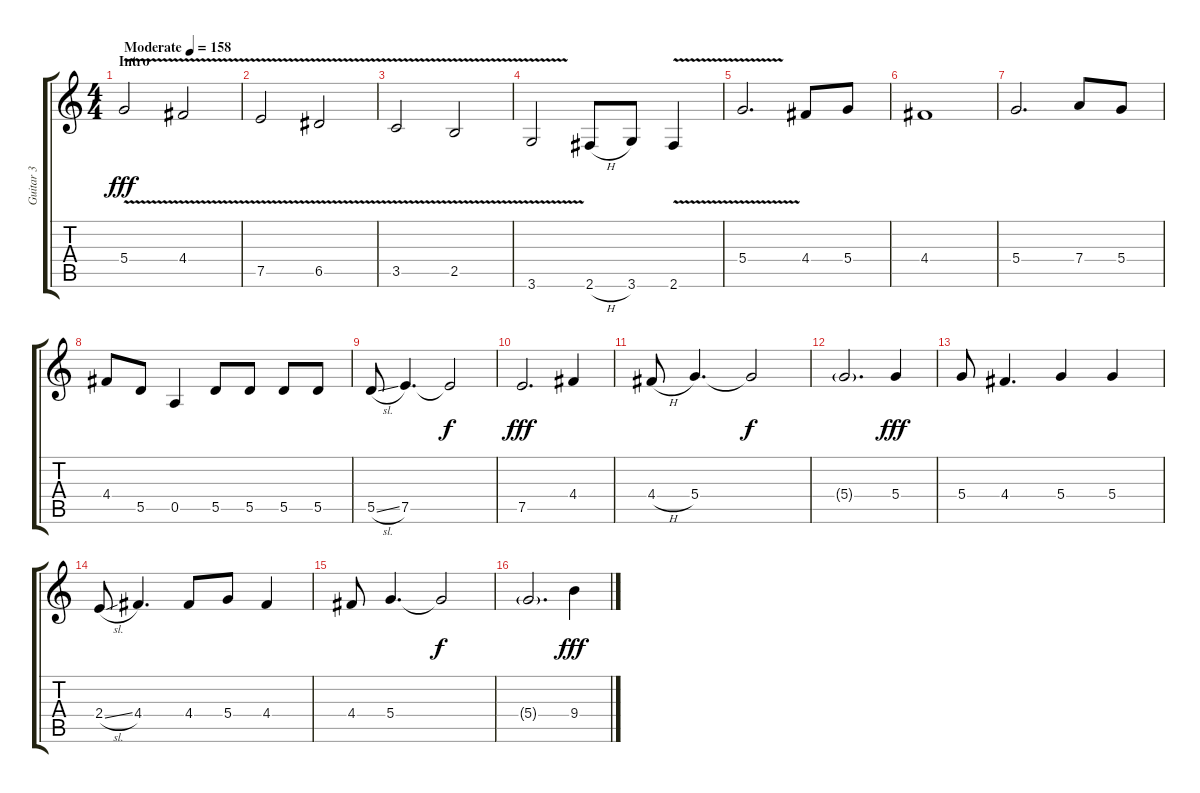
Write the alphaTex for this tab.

\track ("Guitar 3" "Guitar 3") {instrument distortionguitar}
\staff {score tabs}
\tuning (E4 B3 G3 D3 A2 E2) {hide}
\ts (4 4)
\section ("" "Intro")
\tempo (158 "Moderate")
\clef g2
\ks c
5.4{v}.2{dy fff instrument distortionguitar} 4.4{v}.2 |
7.5{v}.2 6.5{v}.2 |
3.5{v}.2 2.5{v}.2 |
3.6{v}.2 2.6{h}.8 3.6.8 2.6{v}.4 |
5.4{v}.2{d} 4.4.8 5.4.8 |
4.4.1 |
5.4.2{d} 7.4.8 5.4.8 |
4.4.8 5.5.8 0.5.4 5.5.8 5.5.8 5.5.8 5.5.8 |
5.5{sl}.8 7.5.4{d} 7.5{t}.2{dy f} |
7.5.2{d dy fff} 4.4.4 |
4.4{h}.8 5.4.4{d} 5.4{t}.2{dy f} |
5.4{g}.2{d} 5.4.4{dy fff} |
5.4.8 4.4.4{d} 5.4.4 5.4.4 |
2.4{sl}.8 4.4.4{d} 4.4.8 5.4.8 4.4.4 |
4.4.8 5.4.4{d} 5.4{t}.2{dy f} |
5.4{g}.2{d} 9.4.4{dy fff}
